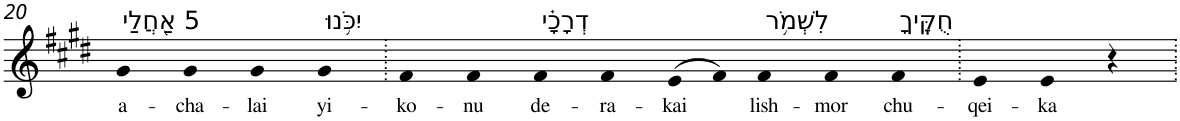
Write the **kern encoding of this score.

**kern	**text
*part1	*part1
*staff1	*staff1
*I"Piano	*
*I'Pno	*
!!LO:PB:g=z
*clefG2	*
*k[f#c#g#d#]	*
*E:	*
=20	=20
!LO:TX:a:t=5 אַ֭חֲלַי	!
!	!LO:LY:b
4g#	a-
!	!LO:LY:b
4g#	-cha-
!	!LO:LY:b
4g#	-lai
!LO:TX:a:t=יִכֹּ֥נוּ	!
!	!LO:LY:b
4g#	yi-
=21.	=21.
!	!LO:LY:b
4f#	-ko-
!	!LO:LY:b
4f#	-nu
!LO:TX:a:t=דְרָכָ֗י	!
!	!LO:LY:b
4f#	de-
!	!LO:LY:b
4f#	-ra-
!	!LO:LY:b
(>8e	-kai
8f#)	.
!LO:TX:a:t=לִשְׁמֹ֥ר	!
!	!LO:LY:b
4f#	lish-
!	!LO:LY:b
4f#	-mor
!LO:TX:a:t=חֻקֶּֽיךָ	!
!	!LO:LY:b
4f#	chu-
=22.	=22.
!	!LO:LY:b
4e	-qei-
!	!LO:LY:b
4e	-ka
4r	.
=.	=.
*-	*-
